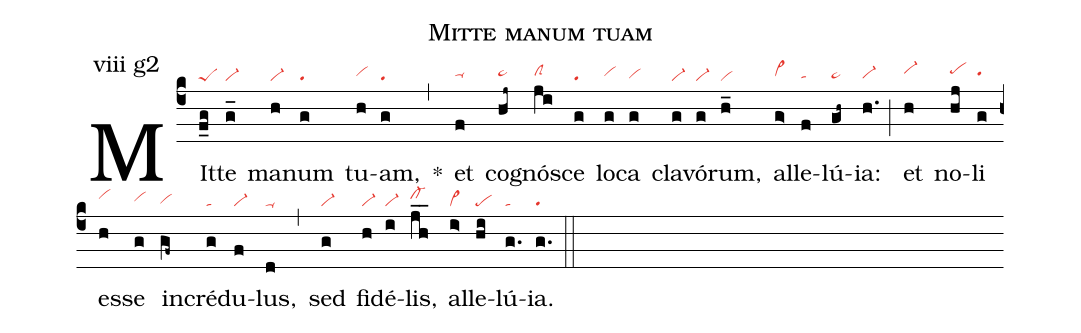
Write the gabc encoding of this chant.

name: Mitte manum tuam;
annotation: viii g2;
mode: 8;
nabc-lines: 1;
%%
(c4)
MIt(f_g|peS)te(g_|vi-) ma(h|vi-)num(g|pu) tu(h|vihh)am,(g|pu) *(,)
et(f|ta-hh) co(hj~|ta>hh)gnó(ji|clShh)sce(g|pu) lo(g|vihh)ca(g|vihg) cla(g|vi-)vó(g|vi-)rum,(h_|vi) al(g>|vi>hh)le(f|tahg)lú(gh~|ta>hg)ia:(h.|vi-hg) (;)
et(h|vi-hi) no(hj|pehi)li(g|puhh) es(h|vihi)se(g|vihh) in(gf~|vihg)cré(g|ta)du(f|vi-)lus,(d|ta-) (,)
sed(g|vi-) fi(h|vi-)dé(i|vi-)lis,(j_h_|cl-hi) al(i>|vi>)le(hi|pe)lú(g.|ta)ia.(g.|puhf) (::)
